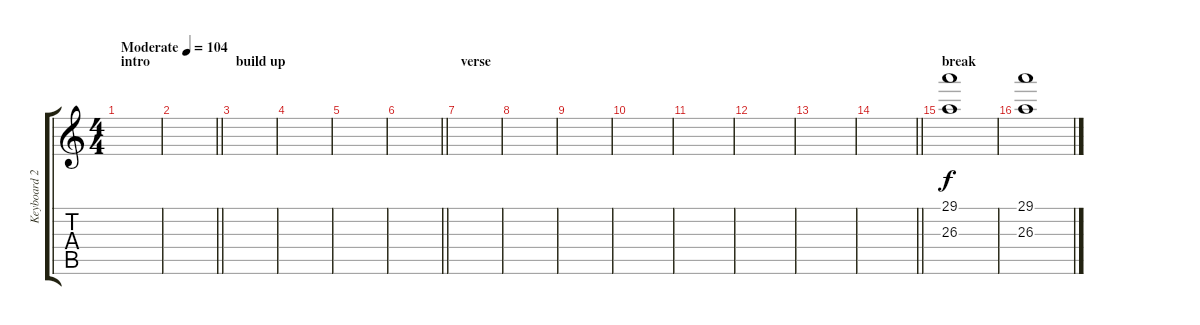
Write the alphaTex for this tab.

\track ("Keyboard 2" "Keyboard 2") {instrument lead2sawtooth}
\staff {score tabs}
\tuning (E4 B3 G3 D3 A2 E2) {hide}
\ts (4 4)
\section ("" "intro")
\tempo (104 "Moderate")
\clef g2
\ks c
|
\barLineRight lightlight
|
\section ("" "build up")
|
|
|
\barLineRight lightlight
|
\section ("" "verse")
|
|
|
|
|
|
|
\barLineRight lightlight
|
\section ("" "break")
(29.1 26.3).1{volume 8 instrument lead2sawtooth} |
(29.1 26.3).1
